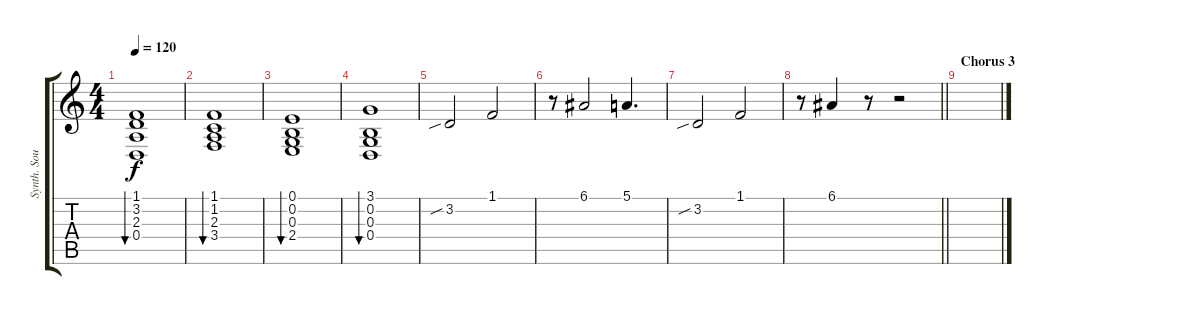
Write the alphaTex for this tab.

\track ("Synth. Sounds 2" "Synth. Sou") {instrument lead2sawtooth}
\staff {score tabs}
\tuning (E4 B3 G3 D3 A2 E2) {hide}
\ts (4 4)
\tempo 120
\clef g2
\ks c
(1.1 3.2 2.3 0.4).1{bu 240 dy f} |
(1.1 1.2 2.3 3.4).1{bu 240} |
(0.1 0.2 0.3 2.4).1{bu 240} |
(3.1 0.2 0.3 0.4).1{bu 240} |
3.2{sib}.2{volume 10} 1.1.2 |
r.8 6.1.2 5.1.4{d} |
3.2{sib}.2 1.1.2 |
\barLineRight lightlight
r.8 6.1.4 r.8 r.2 |
\section ("" "Chorus 3")
